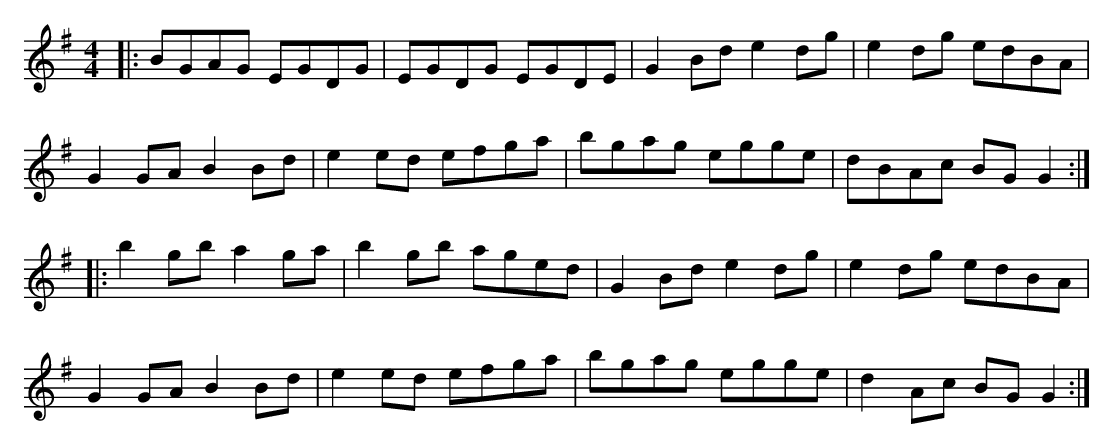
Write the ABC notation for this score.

X:1
M:4/4
K:G
|:BGAG EGDG|EGDG EGDE|G2 Bd e2 dg|e2 dg edBA|
G2 GA B2 Bd|e2 ed efga|bgag egge|dBAc BG G2:|
|:b2 gb a2 ga|b2 gb aged|G2 Bd e2 dg|e2 dg edBA|
G2 GA B2 Bd|e2 ed efga|bgag egge|d2 Ac BG G2:|
